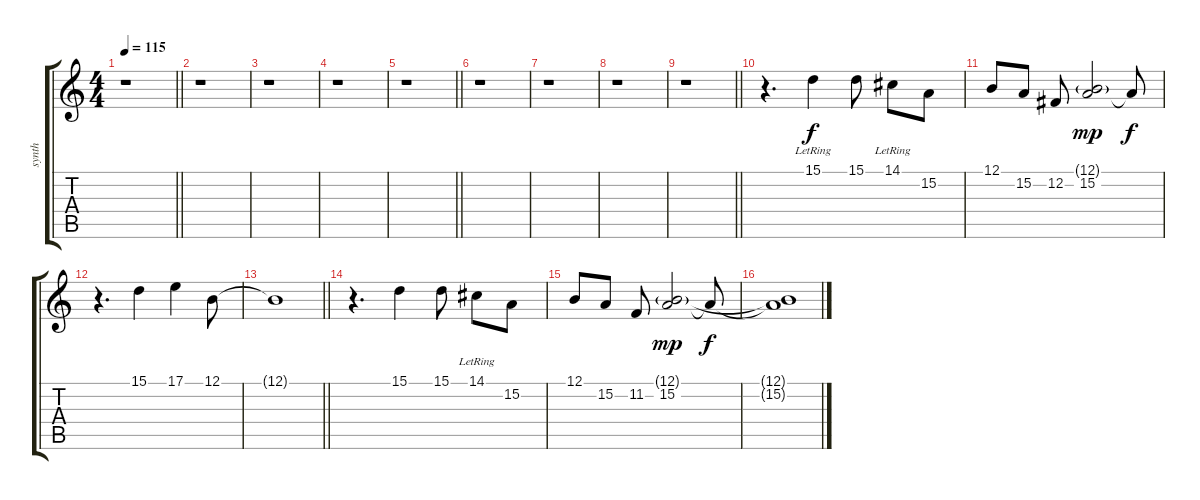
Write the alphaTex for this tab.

\track ("synth" "synth") {instrument synthvoice}
\staff {score tabs}
\tuning (B3 Gb3 D3 A2 E2 B1) {hide}
\ts (4 4)
\tempo 115
\clef g2
\barLineRight lightlight
\ks c
r.1{dy f} |
r.1 |
r.1 |
r.1 |
\barLineRight lightlight
r.1 |
r.1 |
r.1 |
r.1 |
\barLineRight lightlight
r.1 |
r.4{d} 15.1{lr}.4{volume 16 instrument churchorgan} 15.1.8 14.1{lr}.8 15.2.8 |
12.1.8 15.2.8 12.2.8 (12.1{g} 15.2).2{dy mp} 15.2{t}.8{dy f} |
r.4{d} 15.1.4 17.1.4 12.1.8 |
\barLineRight lightlight
12.1{t}.1 |
r.4{d} 15.1.4{volume 16 instrument churchorgan} 15.1.8 14.1{lr}.8 15.2.8 |
12.1.8 15.2.8 11.2.8 (12.1{g} 15.2).2{dy mp} 15.2{t}.8{dy f} |
(12.1{t} 15.2{t}).1
